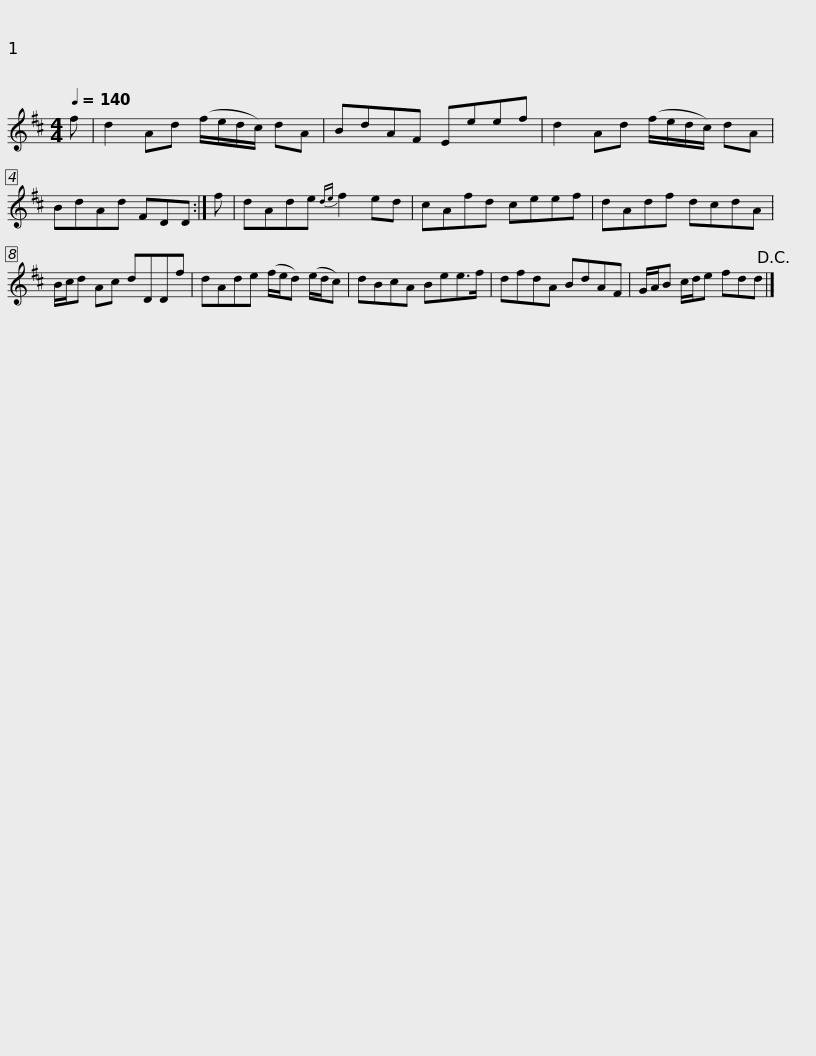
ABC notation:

X:1
L:1/8
Q:1/4=140
M:4/4
I:linebreak $
K:D
V:1 treble
V:1
 f | d2 Ad (f/e/d/c/) dA | BdAF Eeef | d2 Ad (f/e/d/c/) dA | BdAd FDD :| %5
 f |$ dAde{de} f2 ed | cAfd ceef | dAdf dcdA | B/c/d Ac dDDf | %10
 dAde (f/e/d) (e/d/c) |$ dBcA Bee>f | dfdA BdAF | G/A/B c/d/e fdd!D.C.! |] %14
